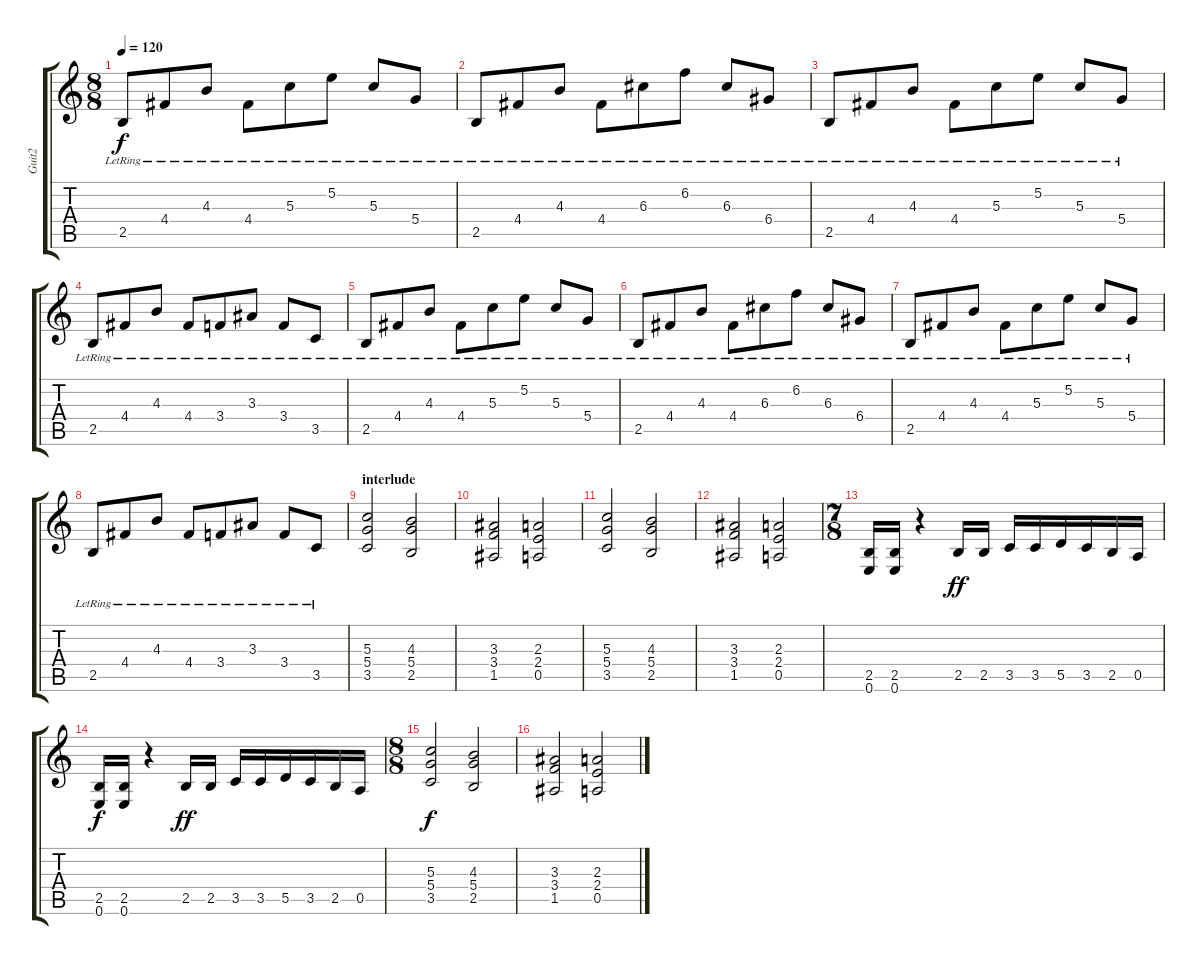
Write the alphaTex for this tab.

\track ("Guit2" "Guit2") {instrument overdrivenguitar}
\staff {score tabs}
\tuning (E4 B3 G3 D3 A2 E2) {hide}
\ts (8 8)
\tempo 120
\clef g2
\ks c
2.5{lr}.8{dy f instrument electricguitarclean} 4.4{lr}.8 4.3{lr}.8 4.4{lr}.8 5.3{lr}.8 5.2{lr}.8 5.3{lr}.8 5.4{lr}.8 |
2.5{lr}.8 4.4{lr}.8 4.3{lr}.8 4.4{lr}.8 6.3{lr}.8 6.2{lr}.8 6.3{lr}.8 6.4{lr}.8 |
2.5{lr}.8 4.4{lr}.8 4.3{lr}.8 4.4{lr}.8 5.3{lr}.8 5.2{lr}.8 5.3{lr}.8 5.4{lr}.8 |
2.5{lr}.8 4.4{lr}.8 4.3{lr}.8 4.4{lr}.8 3.4{lr}.8 3.3{lr}.8 3.4{lr}.8 3.5{lr}.8 |
2.5{lr}.8{instrument electricguitarclean} 4.4{lr}.8 4.3{lr}.8 4.4{lr}.8 5.3{lr}.8 5.2{lr}.8 5.3{lr}.8 5.4{lr}.8 |
2.5{lr}.8 4.4{lr}.8 4.3{lr}.8 4.4{lr}.8 6.3{lr}.8 6.2{lr}.8 6.3{lr}.8 6.4{lr}.8 |
2.5{lr}.8 4.4{lr}.8 4.3{lr}.8 4.4{lr}.8 5.3{lr}.8 5.2{lr}.8 5.3{lr}.8 5.4{lr}.8 |
2.5{lr}.8 4.4{lr}.8 4.3{lr}.8 4.4{lr}.8 3.4{lr}.8 3.3{lr}.8 3.4{lr}.8 3.5{lr}.8 |
\section ("" "interlude")
(5.3 5.4 3.5).2{volume 11 instrument overdrivenguitar} (4.3 5.4 2.5).2 |
(3.3 3.4 1.5).2 (2.3 2.4 0.5).2 |
(5.3 5.4 3.5).2 (4.3 5.4 2.5).2 |
(3.3 3.4 1.5).2 (2.3 2.4 0.5).2 |
\ts (7 8)
(2.5 0.6).16 (2.5 0.6).16 r.4 2.5.16{dy ff} 2.5.16 3.5.16 3.5.16 5.5.16 3.5.16 2.5.16 0.5.16 |
(2.5 0.6).16{dy f} (2.5 0.6).16 r.4 2.5.16{dy ff} 2.5.16 3.5.16 3.5.16 5.5.16 3.5.16 2.5.16 0.5.16 |
\ts (8 8)
(5.3 5.4 3.5).2{dy f} (4.3 5.4 2.5).2 |
(3.3 3.4 1.5).2 (2.3 2.4 0.5).2
